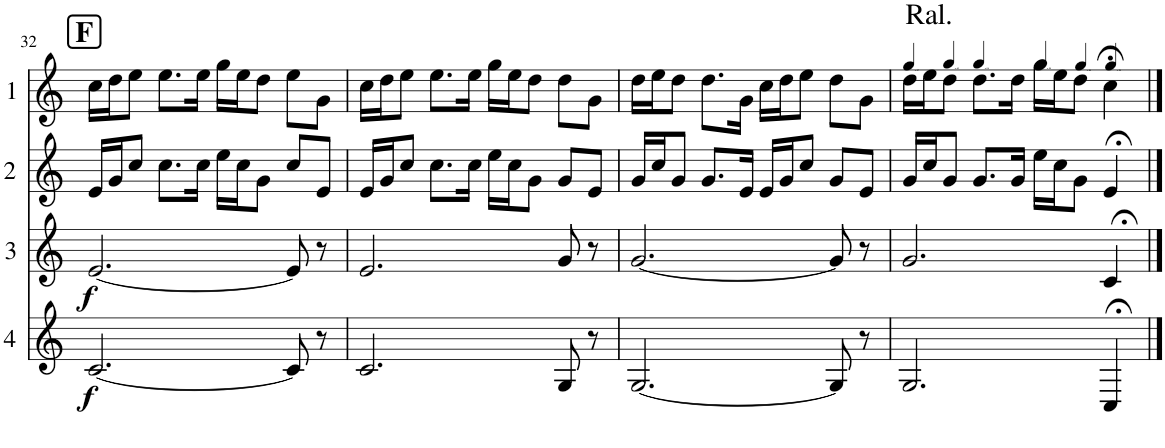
**kern	**dynam	**kern	**dynam	**kern	**kern
*part4	*part4	*part3	*part3	*part2	*part1
*staff4	*staff4	*staff3	*staff3	*staff2	*staff1
*I"Cor 4	*	*I"Cor 3	*	*I"Cor 2	*I"Cor 1
!!LO:PB:g=z
*clefG2	*	*clefG2	*	*clefG2	*clefG2
*Trd4c7	*	*Trd4c7	*	*Trd4c7	*Trd4c7
*k[]	*	*k[]	*	*k[]	*k[]
*M4/4	*	*M4/4	*	*M4/4	*M4/4
!!LO:REH:place=s1:a:B:cj:fs=14:t=F
=32	=32	=32	=32	=32	=32
!	!LO:DY:b	!	!LO:DY:b	!	!
[2.c/	f	[2.e/	f	16e/LL	16cc\LL
.	.	.	.	16g/J	16dd\J
.	.	.	.	8cc/J	8ee\J
.	.	.	.	8.cc\L	8.ee\L
.	.	.	.	16cc\Jk	16ee\Jk
.	.	.	.	16ee\LL	16gg\LL
.	.	.	.	16cc\J	16ee\J
.	.	.	.	8g\J	8dd\J
8c/]	.	8e/]	.	8cc/L	8ee\L
8r	.	8r	.	8e/J	8g\J
=33	=33	=33	=33	=33	=33
2.c/	.	2.e/	.	16e/LL	16cc\LL
.	.	.	.	16g/J	16dd\J
.	.	.	.	8cc/J	8ee\J
.	.	.	.	8.cc\L	8.ee\L
.	.	.	.	16cc\Jk	16ee\Jk
.	.	.	.	16ee\LL	16gg\LL
.	.	.	.	16cc\J	16ee\J
.	.	.	.	8g\J	8dd\J
8G/	.	8g/	.	8g/L	8dd\L
8r	.	8r	.	8e/J	8g\J
=34	=34	=34	=34	=34	=34
[2.G/	.	[2.g/	.	16g/LL	16dd\LL
.	.	.	.	16cc/J	16ee\J
.	.	.	.	8g/J	8dd\J
.	.	.	.	8.g/L	8.dd\L
.	.	.	.	16e/Jk	16g\Jk
.	.	.	.	16e/LL	16cc\LL
.	.	.	.	16g/J	16dd\J
.	.	.	.	8cc/J	8ee\J
8G/]	.	8g/]	.	8g/L	8dd\L
8r	.	8r	.	8e/J	8g\J
=35	=35	=35	=35	=35	=35
*	*	*	*	*	*MM67
!	!	!	!	!	!LO:TX:a:t=Ral.
2.G/	.	2.g/	.	16g/LL	16dd\LL
.	.	.	.	16cc/J	16ee\J
*	*	*	*	*	*MM63
.	.	.	.	8g/J	8dd\J
*	*	*	*	*	*MM56
.	.	.	.	8.g/L	8.dd\L
.	.	.	.	16g/Jk	16dd\Jk
*	*	*	*	*	*MM50
.	.	.	.	16ee\LL	16gg\LL
.	.	.	.	16cc\J	16ee\J
*	*	*	*	*	*MM40
.	.	.	.	8g\J	8dd\J
*	*	*	*	*	*MM20
4C;</	.	4c;</	.	4e;</	4cc;<\
==	==	==	==	==	==
*-	*-	*-	*-	*-	*-
